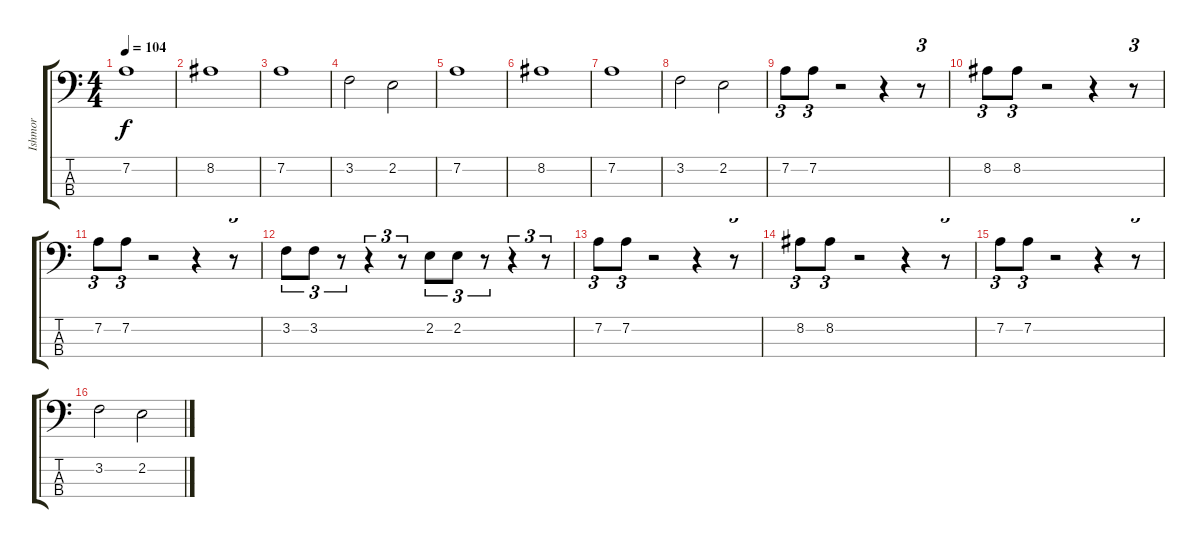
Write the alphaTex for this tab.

\track ("Ishmor" "Ishmor") {instrument electricbasspick}
\staff {score tabs}
\tuning (G2 D2 A1 E1) {hide}
\ts (4 4)
\tempo 104
\clef f4
\ks c
7.2.1{dy f} |
8.2.1 |
7.2.1 |
3.2.2 2.2.2 |
7.2.1 |
8.2.1 |
7.2.1 |
3.2.2 2.2.2 |
7.2.8{tu (3 2)} 7.2.8{tu (3 2)} r.2 r.4 r.8{tu (3 2)} |
8.2.8{tu (3 2)} 8.2.8{tu (3 2)} r.2 r.4 r.8{tu (3 2)} |
7.2.8{tu (3 2)} 7.2.8{tu (3 2)} r.2 r.4 r.8{tu (3 2)} |
3.2.8{tu (3 2)} 3.2.8{tu (3 2)} r.8{tu (3 2)} r.4{tu (3 2)} r.8{tu (3 2)} 2.2.8{tu (3 2)} 2.2.8{tu (3 2)} r.8{tu (3 2)} r.4{tu (3 2)} r.8{tu (3 2)} |
7.2.8{tu (3 2)} 7.2.8{tu (3 2)} r.2 r.4 r.8{tu (3 2)} |
8.2.8{tu (3 2)} 8.2.8{tu (3 2)} r.2 r.4 r.8{tu (3 2)} |
7.2.8{tu (3 2)} 7.2.8{tu (3 2)} r.2 r.4 r.8{tu (3 2)} |
3.2.2 2.2.2
